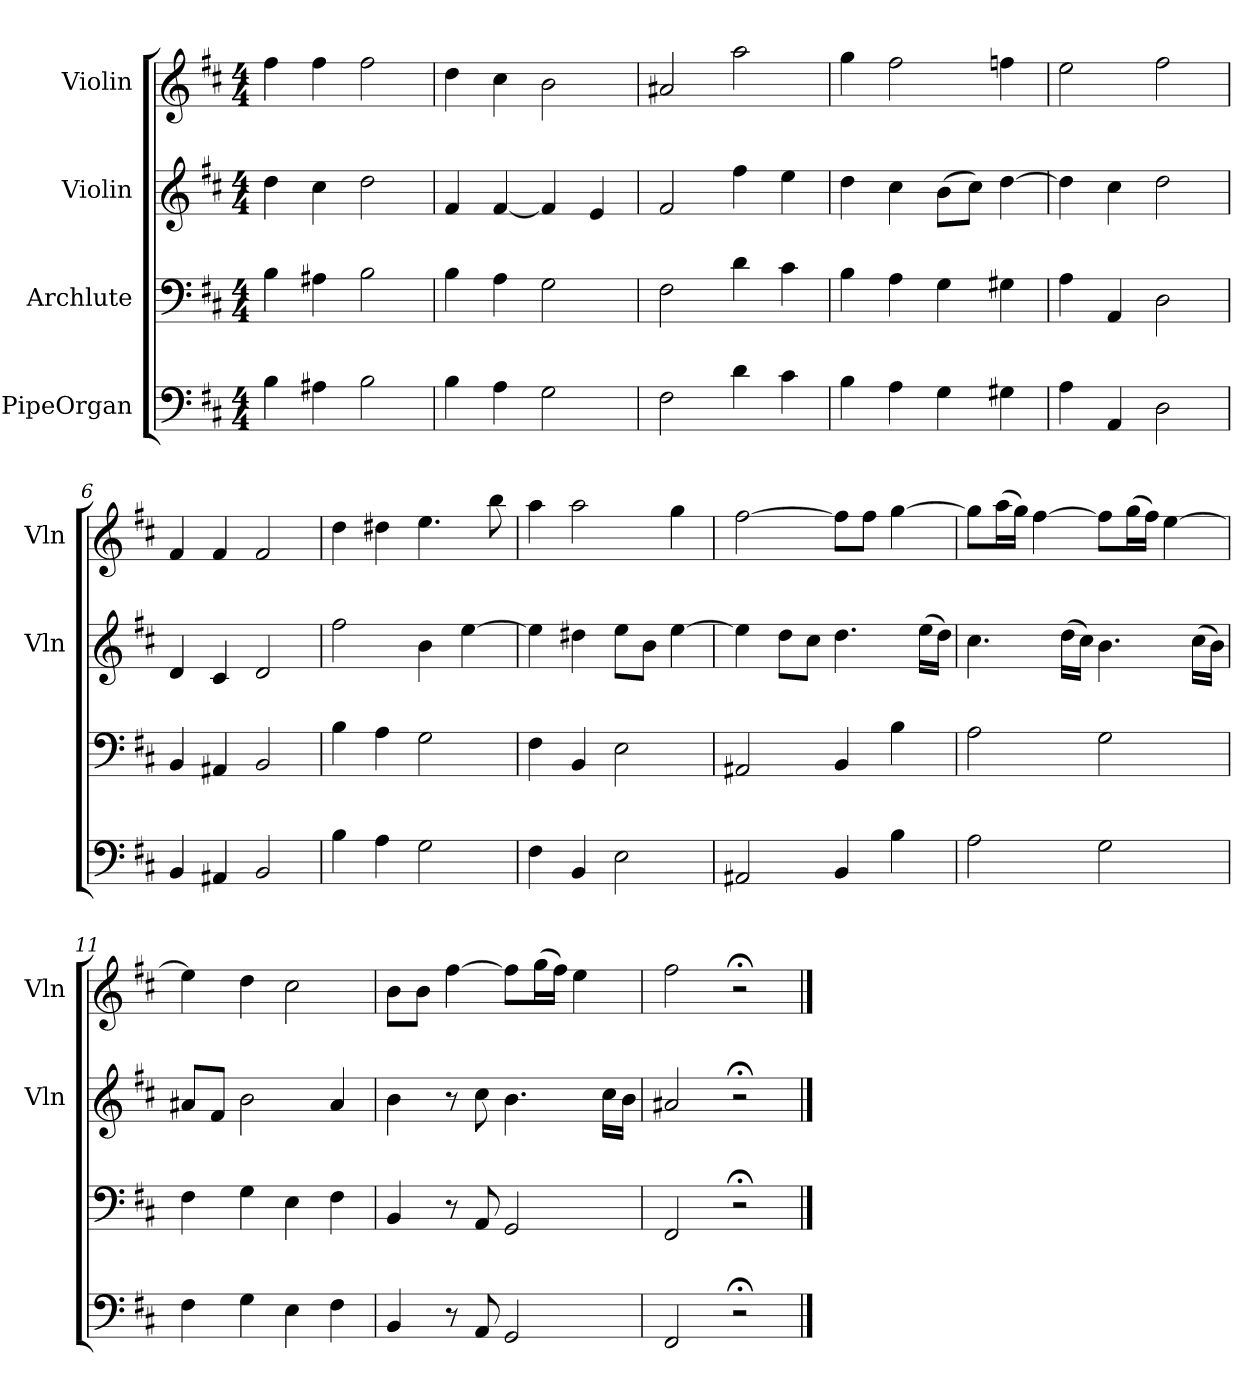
**kern	**kern	**kern	**kern
*part4	*part3	*part2	*part1
*staff4	*staff3	*staff2	*staff1
*I"PipeOrgan	*I"Archlute	*I"Violin	*I"Violin
*	*	*I'Vln	*I'Vln
*clefF4	*clefF4	*clefG2	*clefG2
*k[f#c#]	*k[f#c#]	*k[f#c#]	*k[f#c#]
*b:	*b:	*b:	*b:
*M4/4	*M4/4	*M4/4	*M4/4
*MM48	*MM48	*MM48	*MM48
=1	=1	=1	=1
4B\	4B\	4dd\	4ff#\
4A#X\	4A#X\	4cc#\	4ff#\
2B\	2B\	2dd\	2ff#\
=2	=2	=2	=2
4B\	4B\	4f#/	4dd\
4A\	4A\	[4f#/	4cc#\
2G\	2G\	4f#/]	2b\
.	.	4e/	.
=3	=3	=3	=3
2F#\	2F#\	2f#/	2a#X/
4d\	4d\	4ff#\	2aa\
4c#\	4c#\	4ee\	.
=4	=4	=4	=4
4B\	4B\	4dd\	4gg\
4A\	4A\	4cc#\	2ff#\
4G\	4G\	(8b\L	.
.	.	8cc#\J)	.
4G#X\	4G#X\	[4dd\	4ffn\
=5	=5	=5	=5
4A\	4A\	4dd\]	2ee\
4AA/	4AA/	4cc#\	.
2D\	2D\	2dd\	2ff#\
=6	=6	=6	=6
4BB/	4BB/	4d/	4f#/
4AA#X/	4AA#X/	4c#/	4f#/
2BB/	2BB/	2d/	2f#/
=7	=7	=7	=7
4B\	4B\	2ff#\	4dd\
4A\	4A\	.	4dd#X\
2G\	2G\	4b\	4.ee\
.	.	[4ee\	.
.	.	.	8bb\
=8	=8	=8	=8
4F#\	4F#\	4ee\]	4aa\
4BB/	4BB/	4dd#X\	2aa\
2E\	2E\	8ee\L	.
.	.	8b\J	.
.	.	[4ee\	4gg\
=9	=9	=9	=9
2AA#X/	2AA#X/	4ee\]	[2ff#\
.	.	8dd\L	.
.	.	8cc#\J	.
4BB/	4BB/	4.dd\	8ff#\L]
.	.	.	8ff#\J
4B\	4B\	.	[4gg\
.	.	(16ee\LL	.
.	.	16dd\JJ)	.
=10	=10	=10	=10
2A\	2A\	4.cc#\	8gg\L]
.	.	.	(16aa\L
.	.	.	16gg\JJ)
.	.	.	[4ff#\
.	.	(16dd\LL	.
.	.	16cc#\JJ)	.
2G\	2G\	4.b\	8ff#\L]
.	.	.	(16gg\L
.	.	.	16ff#\JJ)
.	.	.	[4ee\
.	.	(16cc#\LL	.
.	.	16b\JJ)	.
=11	=11	=11	=11
4F#\	4F#\	8a#X/L	4ee\]
.	.	8f#/J	.
4G\	4G\	2b\	4dd\
4E\	4E\	.	2cc#\
4F#\	4F#\	4a#/	.
=12	=12	=12	=12
4BB/	4BB/	4b\	8b\L
.	.	.	8b\J
8r	8r	8r	[4ff#\
8AA/	8AA/	8cc#\	.
2GG/	2GG/	4.b\	8ff#\L]
.	.	.	(16gg\L
.	.	.	16ff#\JJ)
.	.	.	4ee\
.	.	16cc#\LL	.
.	.	16b\JJ	.
=13	=13	=13	=13
2FF#/	2FF#/	2a#X/	2ff#\
2r;<	2r;<	2r;<	2r;<
==	==	==	==
*-	*-	*-	*-
